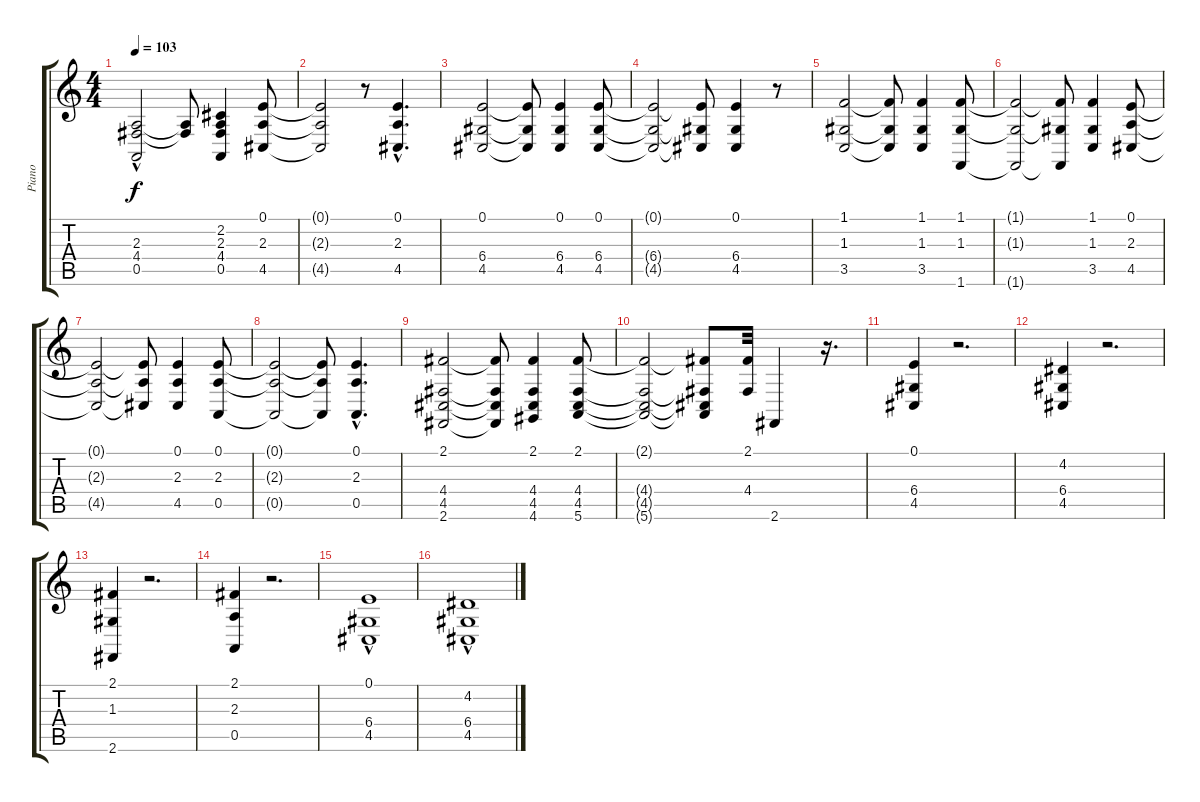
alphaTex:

\track ("Piano" "Piano") {instrument electricpiano2}
\staff {score tabs}
\tuning (E4 B3 G3 D3 A2 E2) {hide}
\ts (4 4)
\tempo 103
\clef g2
\ks c
(2.3 4.4 0.5{hac}).2{dy f} (2.3{t} 4.4{t}).8 (2.2 2.3 4.4 0.5).4 (0.1 2.3 4.5).8 |
(0.1{t} 2.3{t} 4.5{t}).2 r.8 (0.1{hac} 2.3{hac} 4.5{hac}).4{d} |
(0.1 6.4 4.5).2 (0.1{t} 6.4{t} 4.5{t}).8 (0.1 6.4 4.5).4 (0.1 6.4 4.5).8 |
(0.1{t} 6.4{t} 4.5{t}).2 (0.1{t} 6.4{t} 4.5{t}).8 (0.1 6.4 4.5).4 r.8 |
(1.1 1.3 3.5).2 (1.1{t} 1.3{t} 3.5{t}).8 (1.1 1.3 3.5).4 (1.1 1.3 1.6).8 |
(1.1{t} 1.3{t} 1.6{t}).2 (1.1{t} 1.3{t} 1.6{t}).8 (1.1 1.3 3.5).4 (0.1 2.3 4.5).8 |
(0.1{t} 2.3{t} 4.5{t}).2 (0.1{t} 2.3{t} 4.5{t}).8 (0.1 2.3 4.5).4 (0.1 2.3 0.5).8 |
(0.1{t} 2.3{t} 0.5{t}).2 (0.1{t} 2.3{t} 0.5{t}).8 (0.1{hac} 2.3{hac} 0.5{hac}).4{d} |
(2.1 4.4 4.5 2.6).2 (2.1{t} 4.4{t} 4.5{t} 2.6{t}).8 (2.1 4.4 4.5 4.6).4 (2.1 4.4 4.5 5.6).8 |
(2.1{t} 4.4{t} 4.5{t} 5.6{t}).2 (2.1{t} 4.4{t} 4.5{t} 5.6{t}).8 (2.1 4.4).32 2.6.4 r.16{d} |
(0.1 6.4 4.5).4 r.2{d} |
(4.2 6.4 4.5).4 r.2{d} |
(2.1 1.3 2.6).4 r.2{d} |
(2.1 2.3 0.5).4 r.2{d} |
(0.1 6.4 4.5{hac}).1 |
(4.2 6.4{hac} 4.5).1
